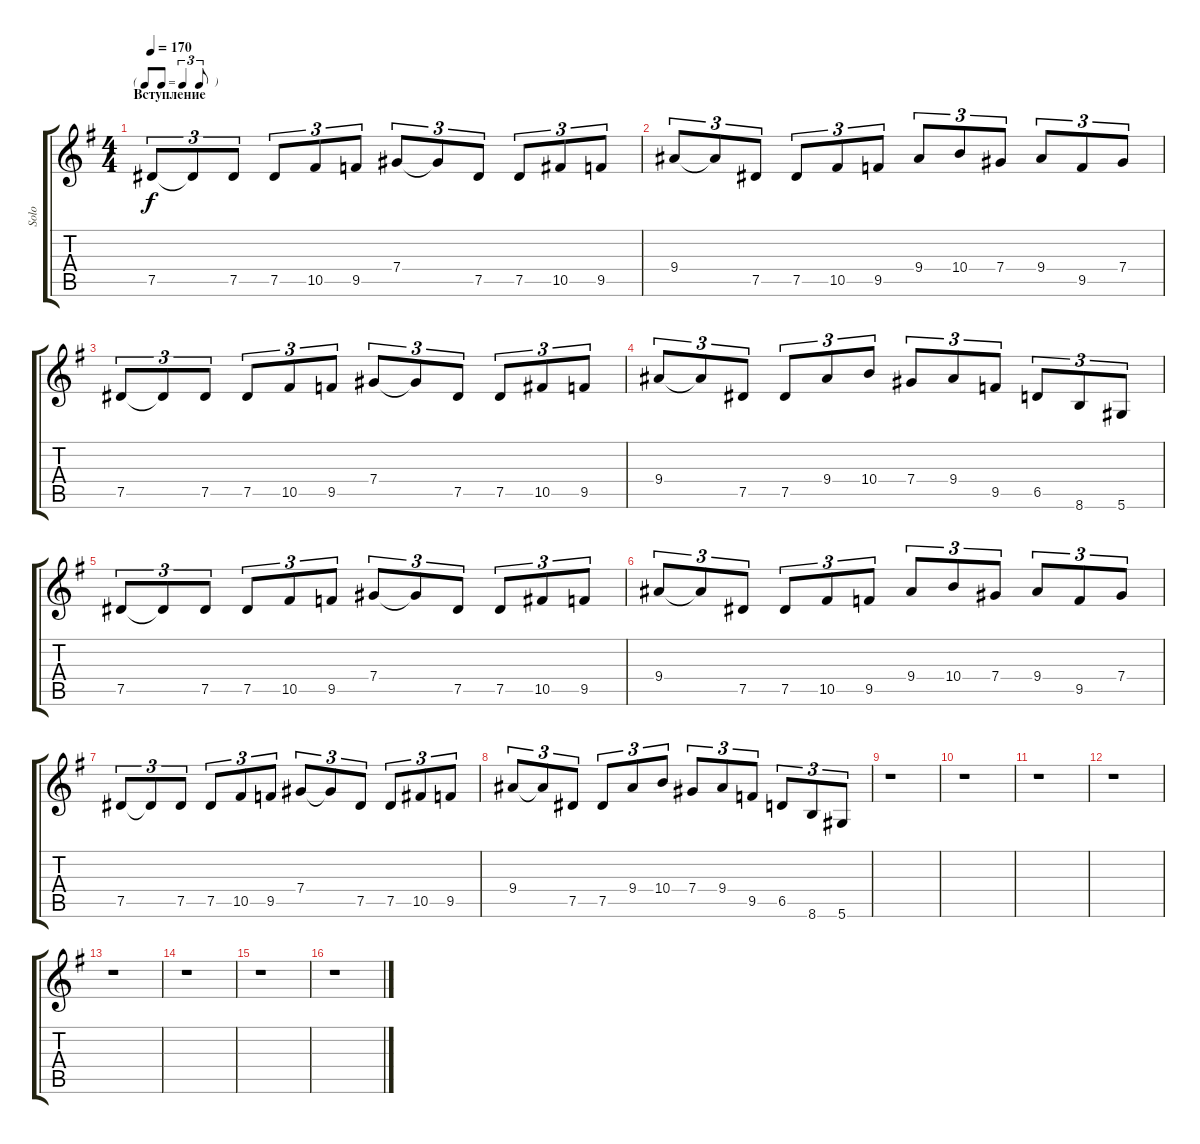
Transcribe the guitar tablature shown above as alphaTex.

\track ("Solo" "Solo") {instrument overdrivenguitar}
\staff {score tabs}
\tuning (Eb4 Bb3 Gb3 Db3 Ab2 Eb2) {hide}
\ts (4 4)
\tf triplet8th
\section ("" "Вступление")
\tempo 170
\clef g2
\ks eminor
7.5.8{tu (3 2) dy f instrument overdrivenguitar} 7.5{t}.8{tu (3 2)} 7.5.8{tu (3 2)} 7.5.8{tu (3 2)} 10.5.8{tu (3 2)} 9.5.8{tu (3 2)} 7.4.8{tu (3 2)} 7.4{t}.8{tu (3 2)} 7.5.8{tu (3 2)} 7.5.8{tu (3 2)} 10.5.8{tu (3 2)} 9.5.8{tu (3 2)} |
9.4.8{tu (3 2)} 9.4{t}.8{tu (3 2)} 7.5.8{tu (3 2)} 7.5.8{tu (3 2)} 10.5.8{tu (3 2)} 9.5.8{tu (3 2)} 9.4.8{tu (3 2)} 10.4.8{tu (3 2)} 7.4.8{tu (3 2)} 9.4.8{tu (3 2)} 9.5.8{tu (3 2)} 7.4.8{tu (3 2)} |
7.5.8{tu (3 2)} 7.5{t}.8{tu (3 2)} 7.5.8{tu (3 2)} 7.5.8{tu (3 2)} 10.5.8{tu (3 2)} 9.5.8{tu (3 2)} 7.4.8{tu (3 2)} 7.4{t}.8{tu (3 2)} 7.5.8{tu (3 2)} 7.5.8{tu (3 2)} 10.5.8{tu (3 2)} 9.5.8{tu (3 2)} |
9.4.8{tu (3 2)} 9.4{t}.8{tu (3 2)} 7.5.8{tu (3 2)} 7.5.8{tu (3 2)} 9.4.8{tu (3 2)} 10.4.8{tu (3 2)} 7.4.8{tu (3 2)} 9.4.8{tu (3 2)} 9.5.8{tu (3 2)} 6.5.8{tu (3 2)} 8.6.8{tu (3 2)} 5.6.8{tu (3 2)} |
7.5.8{tu (3 2)} 7.5{t}.8{tu (3 2)} 7.5.8{tu (3 2)} 7.5.8{tu (3 2)} 10.5.8{tu (3 2)} 9.5.8{tu (3 2)} 7.4.8{tu (3 2)} 7.4{t}.8{tu (3 2)} 7.5.8{tu (3 2)} 7.5.8{tu (3 2)} 10.5.8{tu (3 2)} 9.5.8{tu (3 2)} |
9.4.8{tu (3 2)} 9.4{t}.8{tu (3 2)} 7.5.8{tu (3 2)} 7.5.8{tu (3 2)} 10.5.8{tu (3 2)} 9.5.8{tu (3 2)} 9.4.8{tu (3 2)} 10.4.8{tu (3 2)} 7.4.8{tu (3 2)} 9.4.8{tu (3 2)} 9.5.8{tu (3 2)} 7.4.8{tu (3 2)} |
7.5.8{tu (3 2)} 7.5{t}.8{tu (3 2)} 7.5.8{tu (3 2)} 7.5.8{tu (3 2)} 10.5.8{tu (3 2)} 9.5.8{tu (3 2)} 7.4.8{tu (3 2)} 7.4{t}.8{tu (3 2)} 7.5.8{tu (3 2)} 7.5.8{tu (3 2)} 10.5.8{tu (3 2)} 9.5.8{tu (3 2)} |
9.4.8{tu (3 2)} 9.4{t}.8{tu (3 2)} 7.5.8{tu (3 2)} 7.5.8{tu (3 2)} 9.4.8{tu (3 2)} 10.4.8{tu (3 2)} 7.4.8{tu (3 2)} 9.4.8{tu (3 2)} 9.5.8{tu (3 2)} 6.5.8{tu (3 2)} 8.6.8{tu (3 2)} 5.6.8{tu (3 2)} |
r.1 |
r.1 |
r.1 |
r.1 |
r.1 |
r.1 |
r.1 |
r.1
